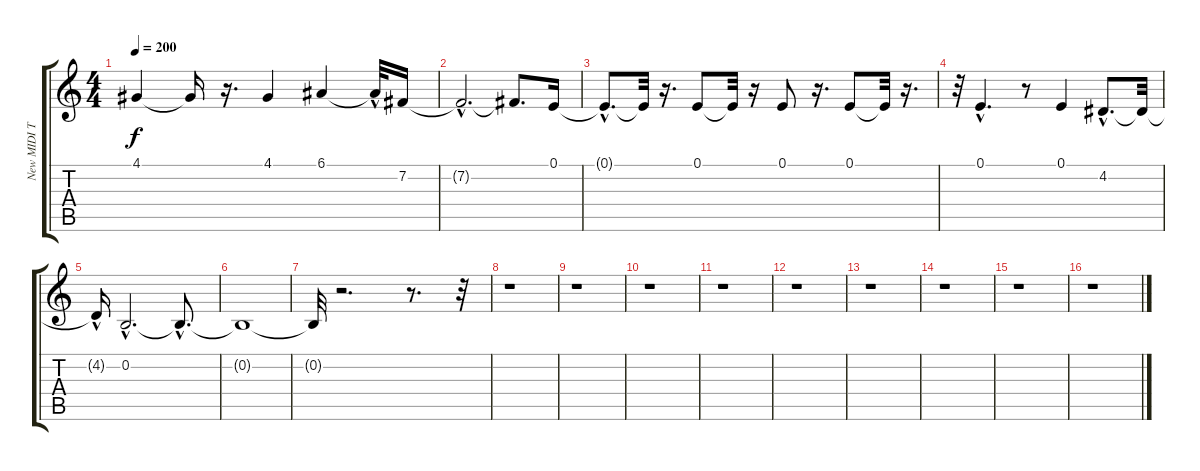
\track ("New MIDI Track" "New MIDI T") {instrument celesta}
\staff {score tabs}
\tuning (E4 B3 G3 D3 A2 E2) {hide}
\ts (4 4)
\tempo 200
\clef g2
\ks c
4.1{t}.4{dy f} 4.1{t}.16 r.16{d} 4.1.4 6.1.4 6.1{hac t}.32 7.2.16 |
7.2{hac t}.2{d} 7.2{t}.8{d} 0.1.16 |
0.1{hac t}.8{d} 0.1{t}.32 r.16{d} 0.1.8 0.1{t}.32 r.16 0.1.8 r.16{d} 0.1.8 0.1{t}.32 r.16{d} |
r.32 0.1{hac}.4{d} r.8 0.1.4 4.2{hac}.8{d} 4.2{t}.32 |
4.2{hac t}.16 0.2{hac}.2{d} 0.2{hac t}.8{d} |
0.2{t}.1 |
0.2{t}.32 r.2{d} r.8{d} r.32 |
r.1 |
r.1 |
r.1 |
r.1 |
r.1 |
r.1 |
r.1 |
r.1 |
r.1
